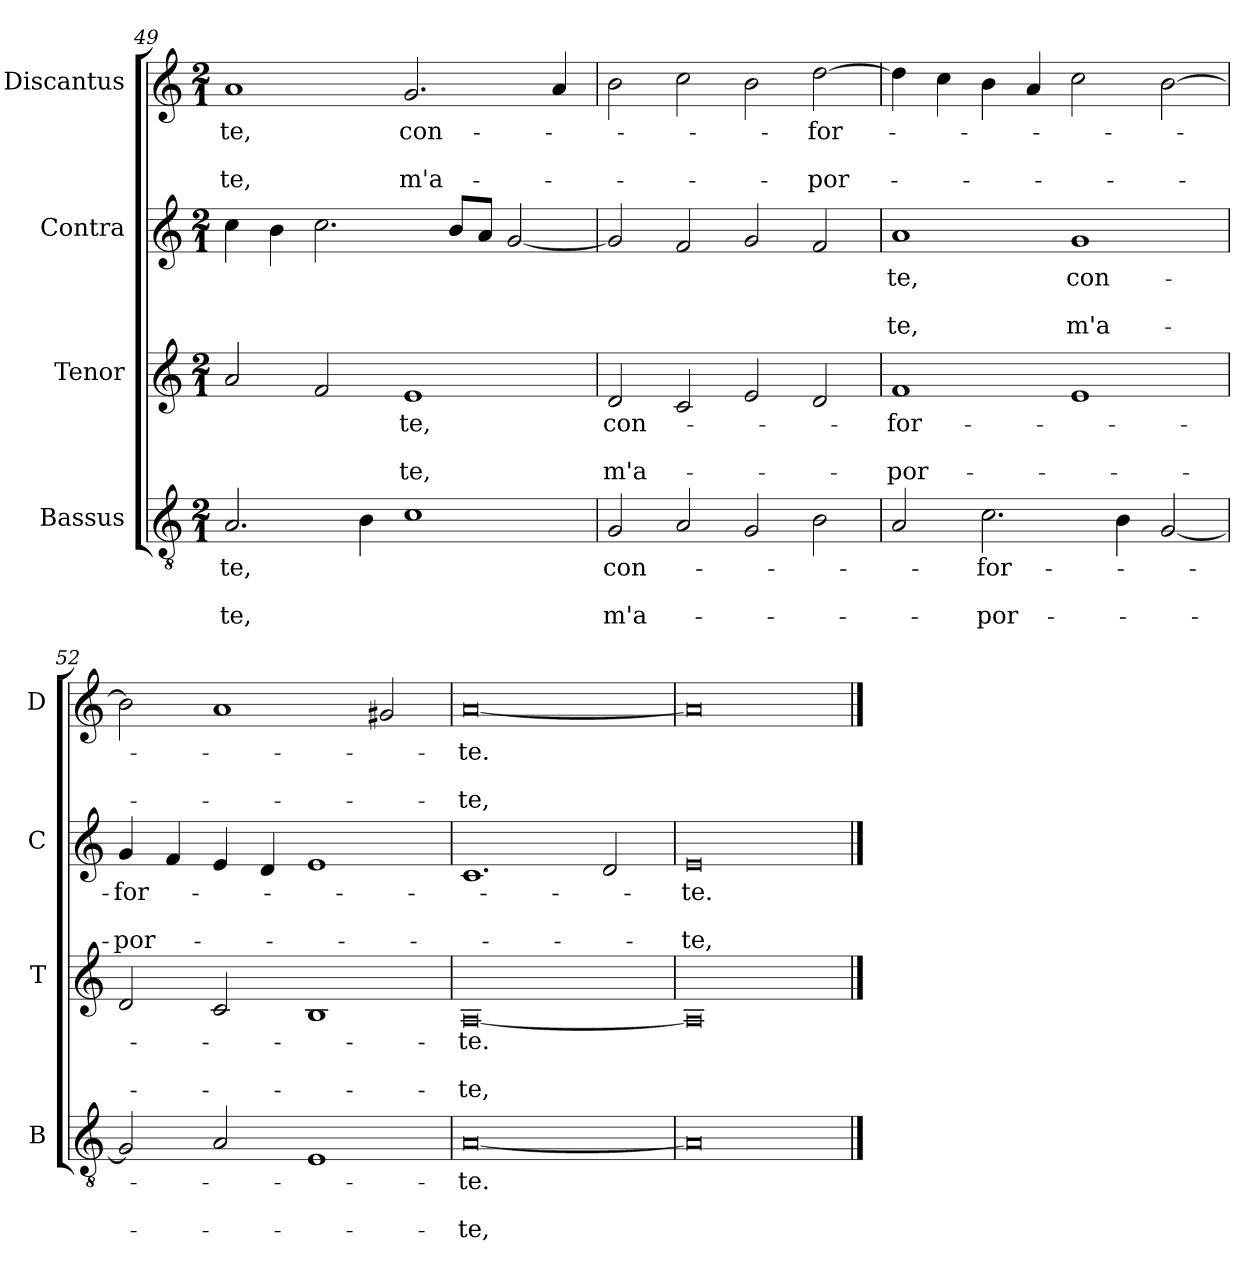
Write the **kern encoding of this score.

**kern	**text	**text	**text	**kern	**text	**text	**text	**kern	**text	**text	**text	**kern	**text	**text	**text
*part4	*part4	*part4	*part4	*part3	*part3	*part3	*part3	*part2	*part2	*part2	*part2	*part1	*part1	*part1	*part1
*staff4	*staff4	*staff4	*staff4	*staff3	*staff3	*staff3	*staff3	*staff2	*staff2	*staff2	*staff2	*staff1	*staff1	*staff1	*staff1
*I"Bassus	*	*	*	*I"Tenor	*	*	*	*I"Contra	*	*	*	*I"Discantus	*	*	*
*I'B	*	*	*	*I'T	*	*	*	*I'C	*	*	*	*I'D	*	*	*
*clefGv2	*	*	*	*clefG2	*	*	*	*clefG2	*	*	*	*clefG2	*	*	*
*k[]	*	*	*	*k[]	*	*	*	*k[]	*	*	*	*k[]	*	*	*
*M2/1	*	*	*	*M2/1	*	*	*	*M2/1	*	*	*	*M2/1	*	*	*
=49	=49	=49	=49	=49	=49	=49	=49	=49	=49	=49	=49	=49	=49	=49	=49
2.A	-te,	.	-te,	2a	.	.	.	4cc	.	.	.	1a	-te,	.	-te,
.	.	.	.	.	.	.	.	4b	.	.	.	.	.	.	.
.	.	.	.	2f	.	.	.	2.cc	.	.	.	.	.	.	.
4B	.	.	.	.	.	.	.	.	.	.	.	.	.	.	.
1c	.	.	.	1e	-te,	.	-te,	.	.	.	.	2.g	con-	.	m'a-
.	.	.	.	.	.	.	.	8bL	.	.	.	.	.	.	.
.	.	.	.	.	.	.	.	8aJ	.	.	.	.	.	.	.
.	.	.	.	.	.	.	.	[2g	.	.	.	.	.	.	.
.	.	.	.	.	.	.	.	.	.	.	.	4a	.	.	.
=50	=50	=50	=50	=50	=50	=50	=50	=50	=50	=50	=50	=50	=50	=50	=50
2G	con-	.	m'a-	2d	con-	.	m'a-	2g]	.	.	.	2b	.	.	.
2A	.	.	.	2c	.	.	.	2f	.	.	.	2cc	.	.	.
2G	.	.	.	2e	.	.	.	2g	.	.	.	2b	.	.	.
2B	.	.	.	2d	.	.	.	2f	.	.	.	[2dd	-for-	.	-por-
=51	=51	=51	=51	=51	=51	=51	=51	=51	=51	=51	=51	=51	=51	=51	=51
2A	.	.	.	1f	-for-	.	-por-	1a	-te,	.	-te,	4dd]	.	.	.
.	.	.	.	.	.	.	.	.	.	.	.	4cc	.	.	.
2.c	-for-	.	-por-	.	.	.	.	.	.	.	.	4b	.	.	.
.	.	.	.	.	.	.	.	.	.	.	.	4a	.	.	.
.	.	.	.	1e	.	.	.	1g	con-	.	m'a-	2cc	.	.	.
4B	.	.	.	.	.	.	.	.	.	.	.	.	.	.	.
[2G	.	.	.	.	.	.	.	.	.	.	.	[2b	.	.	.
=52	=52	=52	=52	=52	=52	=52	=52	=52	=52	=52	=52	=52	=52	=52	=52
2G]	.	.	.	2d	.	.	.	4g	-for-	.	-por-	2b]	.	.	.
.	.	.	.	.	.	.	.	4f	.	.	.	.	.	.	.
2A	.	.	.	2c	.	.	.	4e	.	.	.	1a	.	.	.
.	.	.	.	.	.	.	.	4d	.	.	.	.	.	.	.
1E	.	.	.	1B	.	.	.	1e	.	.	.	.	.	.	.
.	.	.	.	.	.	.	.	.	.	.	.	2g#X	.	.	.
=53	=53	=53	=53	=53	=53	=53	=53	=53	=53	=53	=53	=53	=53	=53	=53
[0A	-te.	.	-te,	[0A	-te.	.	-te,	1.c	.	.	.	[0a	-te.	.	-te,
.	.	.	.	.	.	.	.	2d	.	.	.	.	.	.	.
=54	=54	=54	=54	=54	=54	=54	=54	=54	=54	=54	=54	=54	=54	=54	=54
0A]	.	.	.	0A]	.	.	.	0e	-te.	.	-te,	0a]	.	.	.
==	==	==	==	==	==	==	==	==	==	==	==	==	==	==	==
*-	*-	*-	*-	*-	*-	*-	*-	*-	*-	*-	*-	*-	*-	*-	*-
